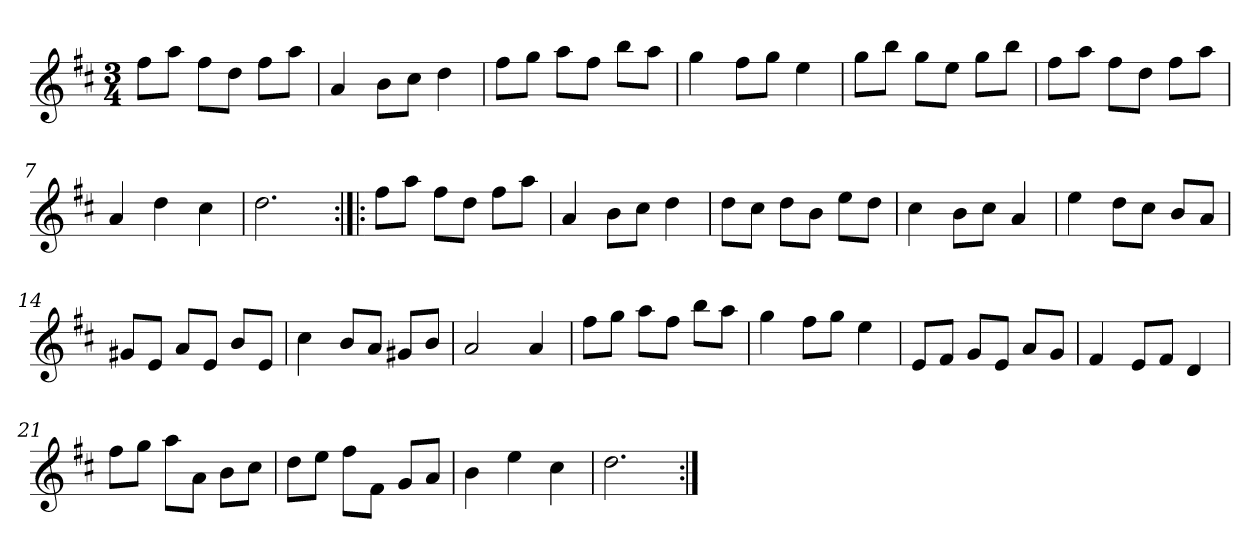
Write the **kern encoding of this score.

**kern
*part1
*staff1
*clefG2
*k[f#c#]
*D:
*M3/4
*MM120
=1
8ff#\L
8aa\J
8ff#\L
8dd\J
8ff#\L
8aa\J
=2
4a
8b\L
8cc#\J
4dd
=3
8ff#\L
8gg\J
8aa\L
8ff#\J
8bb\L
8aa\J
=4
4gg
8ff#\L
8gg\J
4ee
=5
8gg\L
8bb\J
8gg\L
8ee\J
8gg\L
8bb\J
=6
8ff#\L
8aa\J
8ff#\L
8dd\J
8ff#\L
8aa\J
=7
4a
4dd
4cc#
=8
2.dd
=9:|!|:
8ff#\L
8aa\J
8ff#\L
8dd\J
8ff#\L
8aa\J
=10
4a
8b\L
8cc#\J
4dd
=11
8dd\L
8cc#\J
8dd\L
8b\J
8ee\L
8dd\J
=12
4cc#
8b\L
8cc#\J
4a
=13
4ee
8dd\L
8cc#\J
8b/L
8a/J
=14
8g#X/L
8e/J
8a/L
8e/J
8b/L
8e/J
=15
4cc#
8b/L
8a/J
8g#X/L
8b/J
=16
2a
4a
=17
8ff#\L
8gg\J
8aa\L
8ff#\J
8bb\L
8aa\J
=18
4gg
8ff#\L
8gg\J
4ee
=19
8e/L
8f#/J
8g/L
8e/J
8a/L
8g/J
=20
4f#
8e/L
8f#/J
4d
=21
8ff#\L
8gg\J
8aa\L
8a\J
8b\L
8cc#\J
=22
8dd\L
8ee\J
8ff#\L
8f#\J
8g/L
8a/J
=23
4b
4ee
4cc#
=24
2.dd
=:|!
*-
